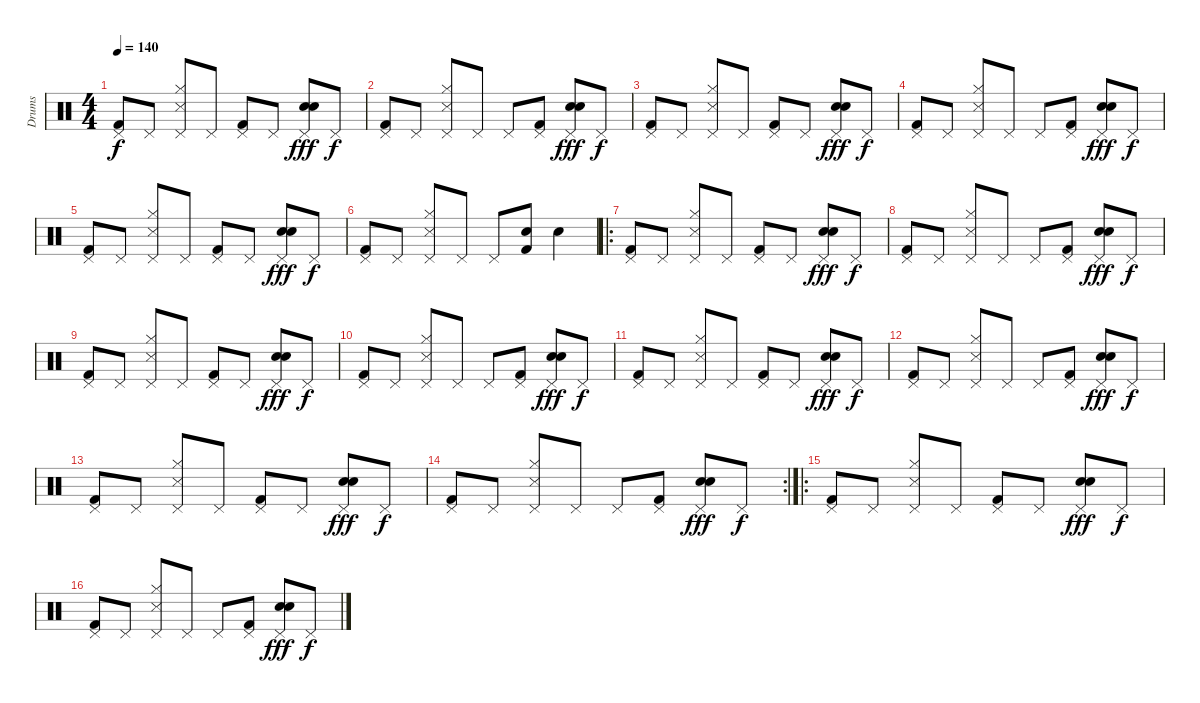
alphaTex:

\track ("Drums" "Drums") {instrument percussion}
\staff {score}
\articulation defaults
\ts (4 4)
\tempo 140
\clef neutral
\ks c
("Pedal Hi-Hat (hit)" "Kick (hit) 2").8{dy f} "Pedal Hi-Hat (hit)".8 ("Pedal Hi-Hat (hit)" "Hi-Hat (closed)" "Snare (side stick) 3").8 "Pedal Hi-Hat (hit)".8 ("Pedal Hi-Hat (hit)" "Kick (hit) 2").8 "Pedal Hi-Hat (hit)".8 ("Pedal Hi-Hat (hit)" "Electric Snare (hit)" "Hand Clap (hit)").8{dy fff} "Pedal Hi-Hat (hit)".8{dy f} |
("Pedal Hi-Hat (hit)" "Kick (hit) 2").8 "Pedal Hi-Hat (hit)".8 ("Pedal Hi-Hat (hit)" "Hi-Hat (closed)" "Snare (side stick) 3").8 "Pedal Hi-Hat (hit)".8 "Pedal Hi-Hat (hit)".8 ("Pedal Hi-Hat (hit)" "Kick (hit) 2").8 ("Pedal Hi-Hat (hit)" "Electric Snare (hit)" "Hand Clap (hit)").8{dy fff} "Pedal Hi-Hat (hit)".8{dy f} |
("Pedal Hi-Hat (hit)" "Kick (hit) 2").8 "Pedal Hi-Hat (hit)".8 ("Pedal Hi-Hat (hit)" "Hi-Hat (closed)" "Snare (side stick) 3").8 "Pedal Hi-Hat (hit)".8 ("Pedal Hi-Hat (hit)" "Kick (hit) 2").8 "Pedal Hi-Hat (hit)".8 ("Pedal Hi-Hat (hit)" "Electric Snare (hit)" "Hand Clap (hit)").8{dy fff} "Pedal Hi-Hat (hit)".8{dy f} |
("Pedal Hi-Hat (hit)" "Kick (hit) 2").8 "Pedal Hi-Hat (hit)".8 ("Pedal Hi-Hat (hit)" "Hi-Hat (closed)" "Snare (side stick) 3").8 "Pedal Hi-Hat (hit)".8 "Pedal Hi-Hat (hit)".8 ("Pedal Hi-Hat (hit)" "Kick (hit) 2").8 ("Pedal Hi-Hat (hit)" "Electric Snare (hit)" "Hand Clap (hit)").8{dy fff} "Pedal Hi-Hat (hit)".8{dy f} |
("Pedal Hi-Hat (hit)" "Kick (hit) 2").8 "Pedal Hi-Hat (hit)".8 ("Pedal Hi-Hat (hit)" "Hi-Hat (closed)" "Snare (side stick) 3").8 "Pedal Hi-Hat (hit)".8 ("Pedal Hi-Hat (hit)" "Kick (hit) 2").8 "Pedal Hi-Hat (hit)".8 ("Pedal Hi-Hat (hit)" "Electric Snare (hit)" "Hand Clap (hit)").8{dy fff} "Pedal Hi-Hat (hit)".8{dy f} |
("Pedal Hi-Hat (hit)" "Kick (hit) 2").8 "Pedal Hi-Hat (hit)".8 ("Pedal Hi-Hat (hit)" "Hi-Hat (closed)" "Snare (side stick) 3").8 "Pedal Hi-Hat (hit)".8 "Pedal Hi-Hat (hit)".8 ("Electric Snare (hit)" "Kick (hit) 2").8 "Electric Snare (hit)".4 |
\ro
("Pedal Hi-Hat (hit)" "Kick (hit) 2").8 "Pedal Hi-Hat (hit)".8 ("Pedal Hi-Hat (hit)" "Hi-Hat (closed)" "Snare (side stick) 3").8 "Pedal Hi-Hat (hit)".8 ("Pedal Hi-Hat (hit)" "Kick (hit) 2").8 "Pedal Hi-Hat (hit)".8 ("Pedal Hi-Hat (hit)" "Electric Snare (hit)" "Hand Clap (hit)").8{dy fff} "Pedal Hi-Hat (hit)".8{dy f} |
("Pedal Hi-Hat (hit)" "Kick (hit) 2").8 "Pedal Hi-Hat (hit)".8 ("Pedal Hi-Hat (hit)" "Hi-Hat (closed)" "Snare (side stick) 3").8 "Pedal Hi-Hat (hit)".8 "Pedal Hi-Hat (hit)".8 ("Pedal Hi-Hat (hit)" "Kick (hit) 2").8 ("Pedal Hi-Hat (hit)" "Electric Snare (hit)" "Hand Clap (hit)").8{dy fff} "Pedal Hi-Hat (hit)".8{dy f} |
("Pedal Hi-Hat (hit)" "Kick (hit) 2").8 "Pedal Hi-Hat (hit)".8 ("Pedal Hi-Hat (hit)" "Hi-Hat (closed)" "Snare (side stick) 3").8 "Pedal Hi-Hat (hit)".8 ("Pedal Hi-Hat (hit)" "Kick (hit) 2").8 "Pedal Hi-Hat (hit)".8 ("Pedal Hi-Hat (hit)" "Electric Snare (hit)" "Hand Clap (hit)").8{dy fff} "Pedal Hi-Hat (hit)".8{dy f} |
("Pedal Hi-Hat (hit)" "Kick (hit) 2").8 "Pedal Hi-Hat (hit)".8 ("Pedal Hi-Hat (hit)" "Hi-Hat (closed)" "Snare (side stick) 3").8 "Pedal Hi-Hat (hit)".8 "Pedal Hi-Hat (hit)".8 ("Pedal Hi-Hat (hit)" "Kick (hit) 2").8 ("Pedal Hi-Hat (hit)" "Electric Snare (hit)" "Hand Clap (hit)").8{dy fff} "Pedal Hi-Hat (hit)".8{dy f} |
("Pedal Hi-Hat (hit)" "Kick (hit) 2").8 "Pedal Hi-Hat (hit)".8 ("Pedal Hi-Hat (hit)" "Hi-Hat (closed)" "Snare (side stick) 3").8 "Pedal Hi-Hat (hit)".8 ("Pedal Hi-Hat (hit)" "Kick (hit) 2").8 "Pedal Hi-Hat (hit)".8 ("Pedal Hi-Hat (hit)" "Electric Snare (hit)" "Hand Clap (hit)").8{dy fff} "Pedal Hi-Hat (hit)".8{dy f} |
("Pedal Hi-Hat (hit)" "Kick (hit) 2").8 "Pedal Hi-Hat (hit)".8 ("Pedal Hi-Hat (hit)" "Hi-Hat (closed)" "Snare (side stick) 3").8 "Pedal Hi-Hat (hit)".8 "Pedal Hi-Hat (hit)".8 ("Pedal Hi-Hat (hit)" "Kick (hit) 2").8 ("Pedal Hi-Hat (hit)" "Electric Snare (hit)" "Hand Clap (hit)").8{dy fff} "Pedal Hi-Hat (hit)".8{dy f} |
("Pedal Hi-Hat (hit)" "Kick (hit) 2").8 "Pedal Hi-Hat (hit)".8 ("Pedal Hi-Hat (hit)" "Hi-Hat (closed)" "Snare (side stick) 3").8 "Pedal Hi-Hat (hit)".8 ("Pedal Hi-Hat (hit)" "Kick (hit) 2").8 "Pedal Hi-Hat (hit)".8 ("Pedal Hi-Hat (hit)" "Hand Clap (hit)" "Hand Clap (hit)").8{dy fff} "Pedal Hi-Hat (hit)".8{dy f} |
\rc 2
("Pedal Hi-Hat (hit)" "Kick (hit) 2").8 "Pedal Hi-Hat (hit)".8 ("Pedal Hi-Hat (hit)" "Hi-Hat (closed)" "Snare (side stick) 3").8 "Pedal Hi-Hat (hit)".8 "Pedal Hi-Hat (hit)".8 ("Pedal Hi-Hat (hit)" "Kick (hit) 2").8 ("Pedal Hi-Hat (hit)" "Hand Clap (hit)" "Hand Clap (hit)").8{dy fff} "Pedal Hi-Hat (hit)".8{dy f} |
\ro
("Pedal Hi-Hat (hit)" "Kick (hit) 2").8 "Pedal Hi-Hat (hit)".8 ("Pedal Hi-Hat (hit)" "Hi-Hat (closed)" "Snare (side stick) 3").8 "Pedal Hi-Hat (hit)".8 ("Pedal Hi-Hat (hit)" "Kick (hit) 2").8 "Pedal Hi-Hat (hit)".8 ("Pedal Hi-Hat (hit)" "Hand Clap (hit)" "Hand Clap (hit)").8{dy fff} "Pedal Hi-Hat (hit)".8{dy f} |
("Pedal Hi-Hat (hit)" "Kick (hit) 2").8 "Pedal Hi-Hat (hit)".8 ("Pedal Hi-Hat (hit)" "Hi-Hat (closed)" "Snare (side stick) 3").8 "Pedal Hi-Hat (hit)".8 "Pedal Hi-Hat (hit)".8 ("Pedal Hi-Hat (hit)" "Kick (hit) 2").8 ("Pedal Hi-Hat (hit)" "Hand Clap (hit)" "Hand Clap (hit)").8{dy fff} "Pedal Hi-Hat (hit)".8{dy f}
